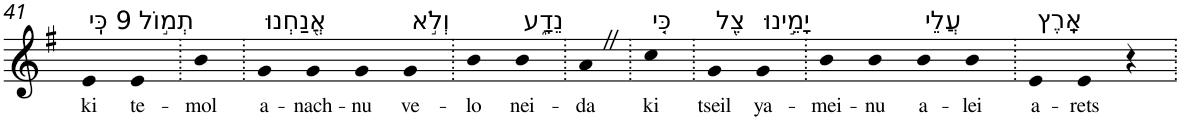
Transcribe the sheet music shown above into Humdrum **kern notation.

**kern	**text
*part1	*part1
*staff1	*staff1
*I"Piano	*
*I'Pno	*
!!LO:PB:g=z
*clefG2	*
*k[f#]	*
*G:	*
=41	=41
!LO:TX:a:t=9 כִּֽי	!
!	!LO:LY:b
4e	ki
!LO:TX:a:t=תְמ֣וֹל	!
!	!LO:LY:b
4e	te-
=42.	=42.
!	!LO:LY:b
4b	-mol
=43.	=43.
!LO:TX:a:t=אֲ֭נַחְנוּ	!
!	!LO:LY:b
4g	a-
!	!LO:LY:b
4g	-nach-
!	!LO:LY:b
4g	-nu
!LO:TX:a:t=וְלֹ֣א	!
!	!LO:LY:b
4g	ve-
=44.	=44.
!	!LO:LY:b
4b	-lo
!LO:TX:a:t=נֵדָ֑ע	!
!	!LO:LY:b
4b	nei-
=45.	=45.
!	!LO:LY:b
4aZ	-da
=46.	=46.
!LO:TX:a:t=כִּ֤י	!
!	!LO:LY:b
4cc	ki
=47.	=47.
!LO:TX:a:t=צֵ֖ל	!
!	!LO:LY:b
4g	tseil
!LO:TX:a:t=יָמֵ֣ינוּ	!
!	!LO:LY:b
4g	ya-
=48.	=48.
!	!LO:LY:b
4b	-mei-
!	!LO:LY:b
4b	-nu
!LO:TX:a:t=עֲלֵי	!
!	!LO:LY:b
4b	a-
!	!LO:LY:b
4b	-lei
=49.	=49.
!LO:TX:a:t=אָֽרֶץ	!
!	!LO:LY:b
4e	a-
!	!LO:LY:b
4e	-rets
4r	.
=.	=.
*-	*-
